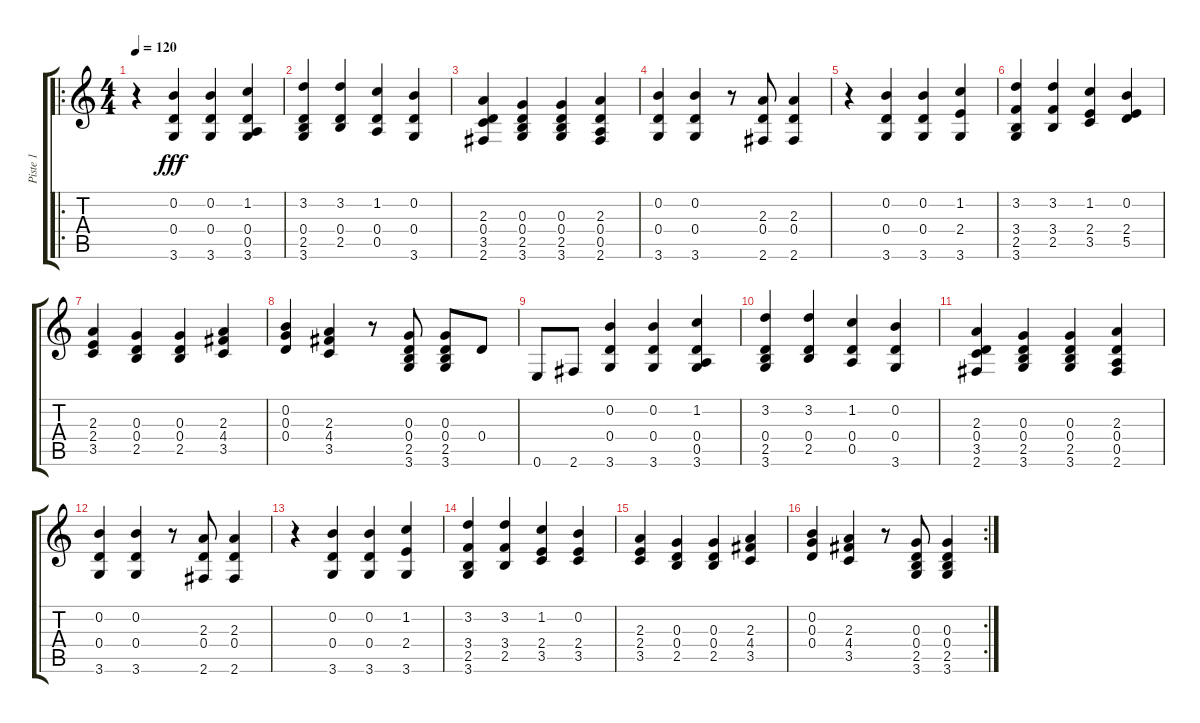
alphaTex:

\track ("Piste 1" "Piste 1") {instrument distortionguitar}
\staff {score tabs}
\tuning (E4 B3 G3 D3 A2 E2) {hide}
\ro
\ts (4 4)
\tempo 120
\clef g2
\ks c
r.4{dy fff instrument distortionguitar} (0.2 0.4 3.6).4 (0.2 0.4 3.6).4 (1.2 0.4 0.5 3.6).4 |
(3.2 0.4 2.5 3.6).4 (3.2 0.4 2.5).4 (1.2 0.4 0.5).4 (0.2 0.4 3.6).4 |
(2.3 0.4 3.5 2.6).4 (0.3 0.4 2.5 3.6).4 (0.3 0.4 2.5 3.6).4 (2.3 0.4 0.5 2.6).4 |
(0.2 0.4 3.6).4 (0.2 0.4 3.6).4 r.8 (2.3 0.4 2.6).8 (2.3 0.4 2.6).4 |
r.4 (0.2 0.4 3.6).4 (0.2 0.4 3.6).4 (1.2 2.4 3.6).4 |
(3.2 3.4 2.5 3.6).4 (3.2 3.4 2.5).4 (1.2 2.4 3.5).4 (0.2 2.4 5.5).4 |
(2.3 2.4 3.5).4 (0.3 0.4 2.5).4 (0.3 0.4 2.5).4 (2.3 4.4 3.5).4 |
(0.2 0.3 0.4).4 (2.3 4.4 3.5).4 r.8 (0.3 0.4 2.5 3.6).8 (0.3 0.4 2.5 3.6).8 0.4.8 |
0.6.8 2.6.8 (0.2 0.4 3.6).4 (0.2 0.4 3.6).4 (1.2 0.4 0.5 3.6).4 |
(3.2 0.4 2.5 3.6).4 (3.2 0.4 2.5).4 (1.2 0.4 0.5).4 (0.2 0.4 3.6).4 |
(2.3 0.4 3.5 2.6).4 (0.3 0.4 2.5 3.6).4 (0.3 0.4 2.5 3.6).4 (2.3 0.4 0.5 2.6).4 |
(0.2 0.4 3.6).4 (0.2 0.4 3.6).4 r.8 (2.3 0.4 2.6).8 (2.3 0.4 2.6).4 |
r.4 (0.2 0.4 3.6).4 (0.2 0.4 3.6).4 (1.2 2.4 3.6).4 |
(3.2 3.4 2.5 3.6).4 (3.2 3.4 2.5).4 (1.2 2.4 3.5).4 (0.2 2.4 3.5).4 |
(2.3 2.4 3.5).4 (0.3 0.4 2.5).4 (0.3 0.4 2.5).4 (2.3 4.4 3.5).4 |
\rc 2
(0.2 0.3 0.4).4 (2.3 4.4 3.5).4 r.8 (0.3 0.4 2.5 3.6).8 (0.3 0.4 2.5 3.6).4
